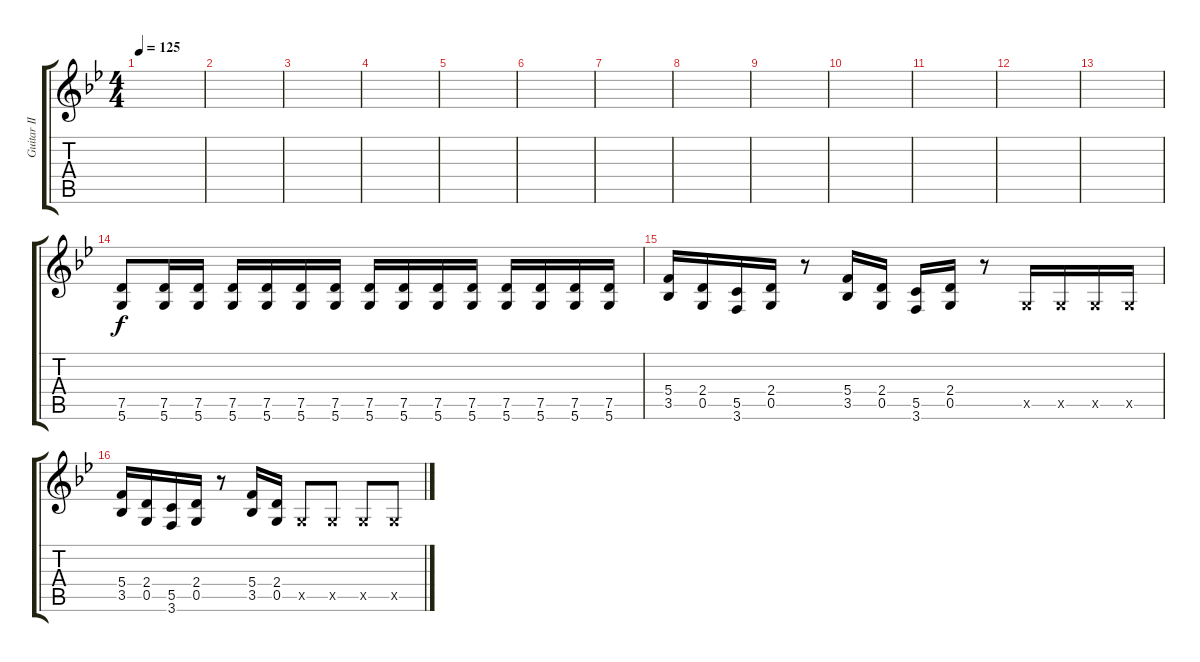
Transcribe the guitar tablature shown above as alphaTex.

\track ("Guitar II" "Guitar II") {instrument acousticguitarsteel}
\staff {score tabs}
\tuning (D4 A3 F3 C3 G2 D2) {hide}
\ts (4 4)
\tempo 125
\clef g2
\ks bb
|
|
|
|
|
|
|
|
|
|
|
|
|
(7.5 5.6).8 (7.5 5.6).16 (7.5 5.6).16 (7.5 5.6).16 (7.5 5.6).16 (7.5 5.6).16 (7.5 5.6).16 (7.5 5.6).16 (7.5 5.6).16 (7.5 5.6).16 (7.5 5.6).16 (7.5 5.6).16 (7.5 5.6).16 (7.5 5.6).16 (7.5 5.6).16 |
(5.4 3.5).16 (2.4 0.5).16 (5.5 3.6).16 (2.4 0.5).16 r.8 (5.4 3.5).16 (2.4 0.5).16 (5.5 3.6).16 (2.4 0.5).16 r.8 0.5{x}.16 0.5{x}.16 0.5{x}.16 0.5{x}.16 |
(5.4 3.5).16 (2.4 0.5).16 (5.5 3.6).16 (2.4 0.5).16 r.8 (5.4 3.5).16 (2.4 0.5).16 0.5{x}.8 0.5{x}.8 0.5{x}.8 0.5{x}.8
